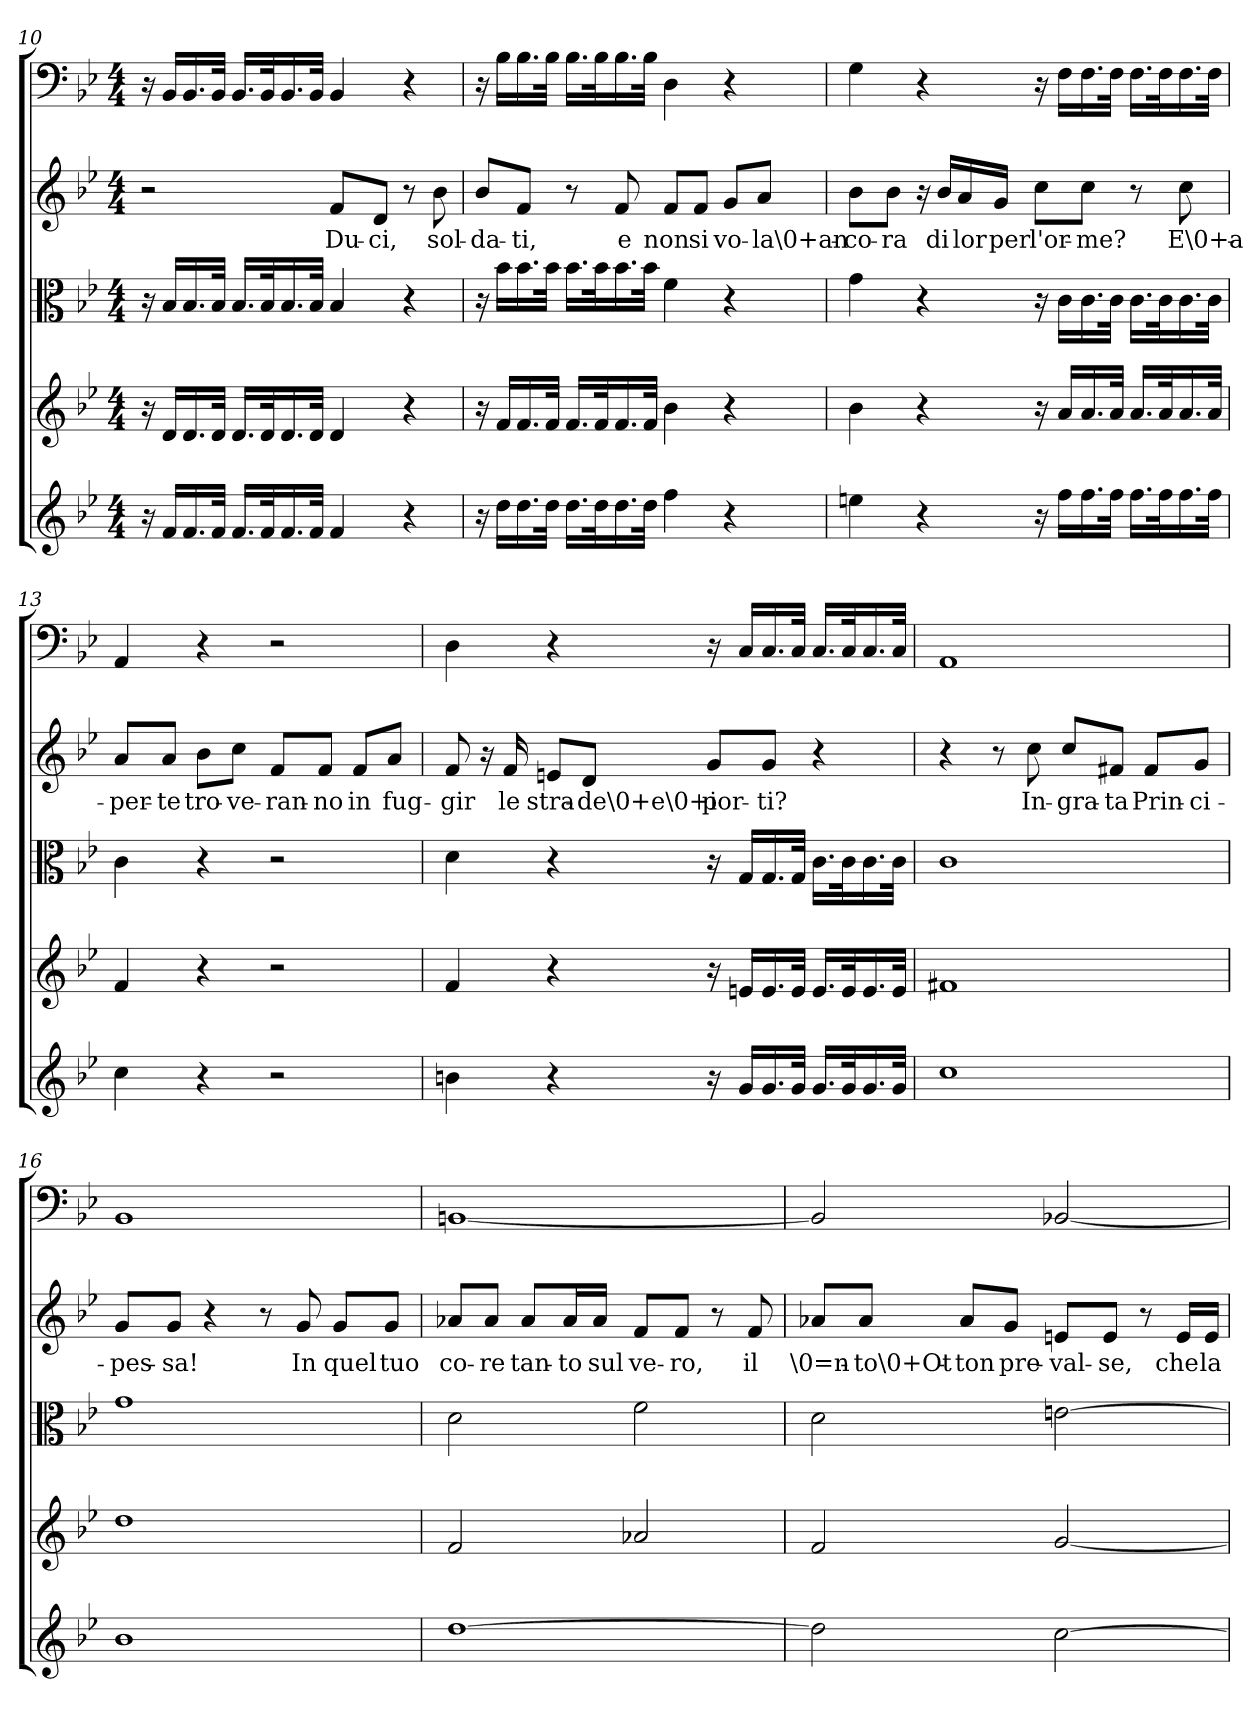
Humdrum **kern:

**kern	**kern	**kern	**kern	**text	**kern
*part5	*part4	*part3	*part2	*part2	*part1
*staff5	*staff4	*staff3	*staff2	*staff2	*staff1
*clefG2	*clefG2	*clefC3	*clefG2	*	*clefF4
*k[b-e-]	*k[b-e-]	*k[b-e-]	*k[b-e-]	*	*k[b-e-]
*B-:	*B-:	*B-:	*B-:	*	*B-:
*M4/4	*M4/4	*M4/4	*M4/4	*	*M4/4
=10	=10	=10	=10	=10	=10
16r	16r	16r	2r	.	16r
16f/LL	16d/LL	16B-/LL	.	.	16BB-/LL
16.f/	16.d/	16.B-/	.	.	16.BB-/
32f/JJk	32d/JJk	32B-/JJk	.	.	32BB-/JJk
16.f/LL	16.d/LL	16.B-/LL	.	.	16.BB-/LL
32f/K	32d/K	32B-/K	.	.	32BB-/K
16.f/	16.d/	16.B-/	.	.	16.BB-/
32f/JJk	32d/JJk	32B-/JJk	.	.	32BB-/JJk
4f/	4d/	4B-/	8f/L	Du-	4BB-/
.	.	.	8d/J	-ci,	.
4r	4r	4r	8r	.	4r
.	.	.	8b-\	sol-	.
=11	=11	=11	=11	=11	=11
16r	16r	16r	8b-/L	-da-	16r
16dd\LL	16f/LL	16b-\LL	.	.	16B-\LL
16.dd\	16.f/	16.b-\	8f/J	-ti,	16.B-\
32dd\JJk	32f/JJk	32b-\JJk	.	.	32B-\JJk
16.dd\LL	16.f/LL	16.b-\LL	8r	.	16.B-\LL
32dd\K	32f/K	32b-\K	.	.	32B-\K
16.dd\	16.f/	16.b-\	8f/	e	16.B-\
32dd\JJk	32f/JJk	32b-\JJk	.	.	32B-\JJk
4ff\	4b-\	4f\	8f/L	non	4D\
.	.	.	8f/J	si	.
4r	4r	4r	8g/L	vo-	4r
.	.	.	8a/J	-la\0+an-	.
=12	=12	=12	=12	=12	=12
4een\	4b-\	4g\	8b-\L	-co-	4G\
.	.	.	8b-\J	-ra	.
4r	4r	4r	16r	.	4r
.	.	.	16b-/LL	di	.
.	.	.	16a/	lor	.
.	.	.	16g/JJ	per	.
16r	16r	16r	8cc\L	l'or-	16r
16ff\LL	16a/LL	16c\LL	.	.	16F\LL
16.ff\	16.a/	16.c\	8cc\J	-me?	16.F\
32ff\JJk	32a/JJk	32c\JJk	.	.	32F\JJk
16.ff\LL	16.a/LL	16.c\LL	8r	.	16.F\LL
32ff\K	32a/K	32c\K	.	.	32F\K
16.ff\	16.a/	16.c\	8cc\	E\0+a-	16.F\
32ff\JJk	32a/JJk	32c\JJk	.	.	32F\JJk
=13	=13	=13	=13	=13	=13
4cc\	4f/	4c\	8a/L	-per-	4AA/
.	.	.	8a/J	-te	.
4r	4r	4r	8b-\L	tro-	4r
.	.	.	8cc\J	-ve-	.
2r	2r	2r	8f/L	-ran-	2r
.	.	.	8f/J	-no	.
.	.	.	8f/L	in	.
.	.	.	8a/J	fug-	.
=14	=14	=14	=14	=14	=14
4bn\	4f/	4d\	8f/	-gir	4D\
.	.	.	16r	.	.
.	.	.	16f/	le	.
4r	4r	4r	8en/L	stra-	4r
.	.	.	8d/J	-de\0+e\0+i	.
16r	16r	16r	8g/L	por-	16r
16g/LL	16en/LL	16G/LL	.	.	16C/LL
16.g/	16.e/	16.G/	8g/J	-ti?	16.C/
32g/JJk	32e/JJk	32G/JJk	.	.	32C/JJk
16.g/LL	16.e/LL	16.c\LL	4r	.	16.C/LL
32g/K	32e/K	32c\K	.	.	32C/K
16.g/	16.e/	16.c\	.	.	16.C/
32g/JJk	32e/JJk	32c\JJk	.	.	32C/JJk
=15	=15	=15	=15	=15	=15
1cc\	1f#X/	1c\	4r	.	1AA/
.	.	.	8r	.	.
.	.	.	8cc\	In-	.
.	.	.	8cc/L	-gra-	.
.	.	.	8f#X/J	-ta	.
.	.	.	8f#/L	Prin-	.
.	.	.	8g/J	-ci-	.
=16	=16	=16	=16	=16	=16
1b-\	1dd\	1g\	8g/L	-pes-	1BB-/
.	.	.	8g/J	-sa!	.
.	.	.	4r	.	.
.	.	.	8r	.	.
.	.	.	8g/	In	.
.	.	.	8g/L	quel	.
.	.	.	8g/J	tuo	.
=17	=17	=17	=17	=17	=17
[1dd\	2f/	2d\	8a-X/L	co-	[1BBn/
.	.	.	8a-/J	-re	.
.	.	.	8a-/L	tan-	.
.	.	.	16a-/L	-to	.
.	.	.	16a-/JJ	sul	.
.	2a-X/	2f\	8f/L	ve-	.
.	.	.	8f/J	-ro,	.
.	.	.	8r	.	.
.	.	.	8f/	il	.
=18	=18	=18	=18	=18	=18
2dd\]	2f/	2d\	8a-X/L	\0=n-	2BB/]
.	.	.	8a-/J	-to\0+Ot-	.
.	.	.	8a-/L	-ton	.
.	.	.	8g/J	pre-	.
[2cc\	[2g/	[2en\	8en/L	-val-	[2BB-X/
.	.	.	8e/J	-se,	.
.	.	.	8r	.	.
.	.	.	16e/LL	che	.
.	.	.	16e/JJ	la-	.
=	=	=	=	=	=
*-	*-	*-	*-	*-	*-
